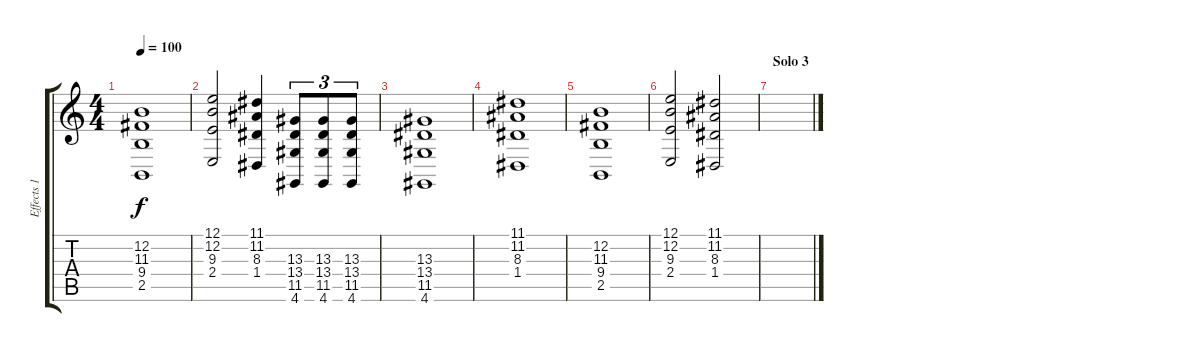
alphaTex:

\track ("Effects 1" "Effects 1") {instrument stringensemble1}
\staff {score tabs}
\tuning (E4 B3 G3 D3 A2 E2) {hide}
\ts (4 4)
\tempo 100
\clef g2
\ks c
(12.2 11.3 9.4 2.5).1{dy f} |
(12.1 12.2 9.3 2.4).2 (11.1 11.2 8.3 1.4).4 (13.3 13.4 11.5 4.6).8{tu (3 2)} (13.3 13.4 11.5 4.6).8{tu (3 2)} (13.3 13.4 11.5 4.6).8{tu (3 2)} |
(13.3 13.4 11.5 4.6).1{balance 8} |
(11.1 11.2 8.3 1.4).1 |
(12.2 11.3 9.4 2.5).1 |
(12.1 12.2 9.3 2.4).2 (11.1 11.2 8.3 1.4).2 |
\section ("" "Solo 3")
